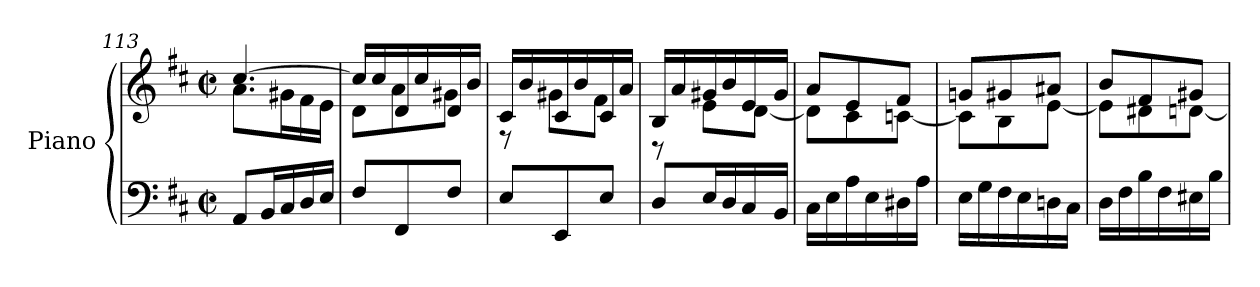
**kern	**kern
*part1	*part1
*staff2	*staff1
*I"Piano	*
*clefF4	*clefG2
*k[f#c#]	*k[f#c#]
*D:	*D:
*M2/2	*M2/2
*met(c|)	*met(c|)
=113	=113
*	*^
8AA/L	[4.cc#/	8.a\L
16BB/L	.	.
16C#/	.	16g#X\L
16D/	.	16f#\
16E/JJ	.	16e\JJ
=114	=114	=114
8F#/L	16cc#/LL]	8dL
.	16cc#/	.
8FF#/	16d/	8a
.	16cc#/	.
8F#/J	16d/	8g#XJ
.	16b/JJ	.
=115	=115	=115
8E/L	16c#LL	8r
.	16b	.
8EE/	16c#	8g#XL
.	16b	.
8E/J	16c#	8f#J
.	16aJJ	.
!!LO:LB:g=z	!!
=116	=116	=116
8DL	16BLL	8r
.	16a	.
16EL	16g#X	8e\L
16D	16b	.
16C#	16e	[8d\J
16BBJJ	16g#JJ	.
=117	=117	=117
16C#LL	8a/L	8d\L]
16E	.	.
16A	8e/	8c#\
16E	.	.
16D#X	8f#/J	[8cn\J
16AJJ	.	.
=118	=118	=118
16ELL	8gnL	8cL]
16G	.	.
16F#	8g#X	8B
16E	.	.
16Dn	8a#XJ	[8eJ
16C#JJ	.	.
=119	=119	=119
16DLL	8bL	8eL]
16F#	.	.
16B	8f#	8d#X
16F#	.	.
16E#X	8g#XJ	[8dnJ
16BJJ	.	.
*	*v	*v
=	=
*-	*-
